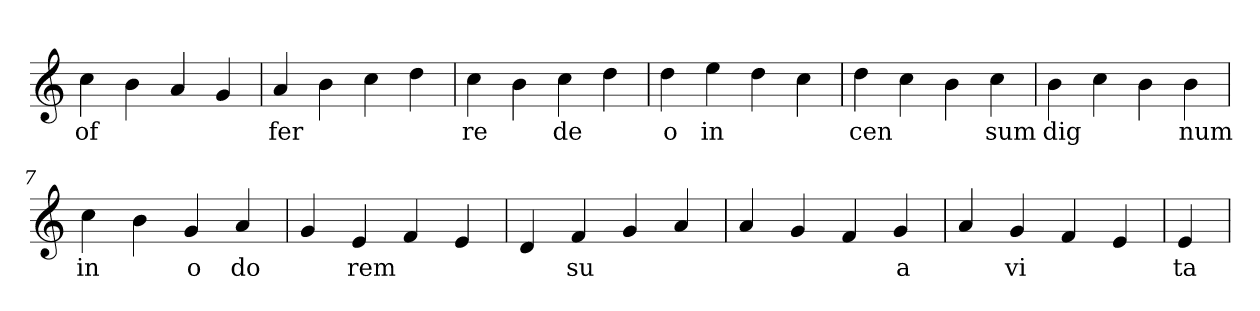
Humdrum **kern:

**kern	**text
*part1	*part1
*staff1	*staff1
*clefG2	*
=1	=1
4cc	of
4b	.
4a	.
4g	.
=2	=2
4a	fer
4b	.
4cc	.
4dd	.
=3	=3
4cc	re
4b	.
4cc	de
4dd	.
=4	=4
4dd	o
4ee	in
4dd	.
4cc	.
=5	=5
4dd	cen
4cc	.
4b	.
4cc	sum
=6	=6
4b	dig
4cc	.
4b	.
4b	num
=7	=7
4cc	in
4b	.
4g	o
4a	do
=8	=8
4g	.
4e	rem
4f	.
4e	.
=9	=9
4d	.
4f	su
4g	.
4a	.
=10	=10
4a	.
4g	.
4f	.
4g	a
=11	=11
4a	.
4g	vi
4f	.
4e	.
=12	=12
4e	ta
=	=
*-	*-
